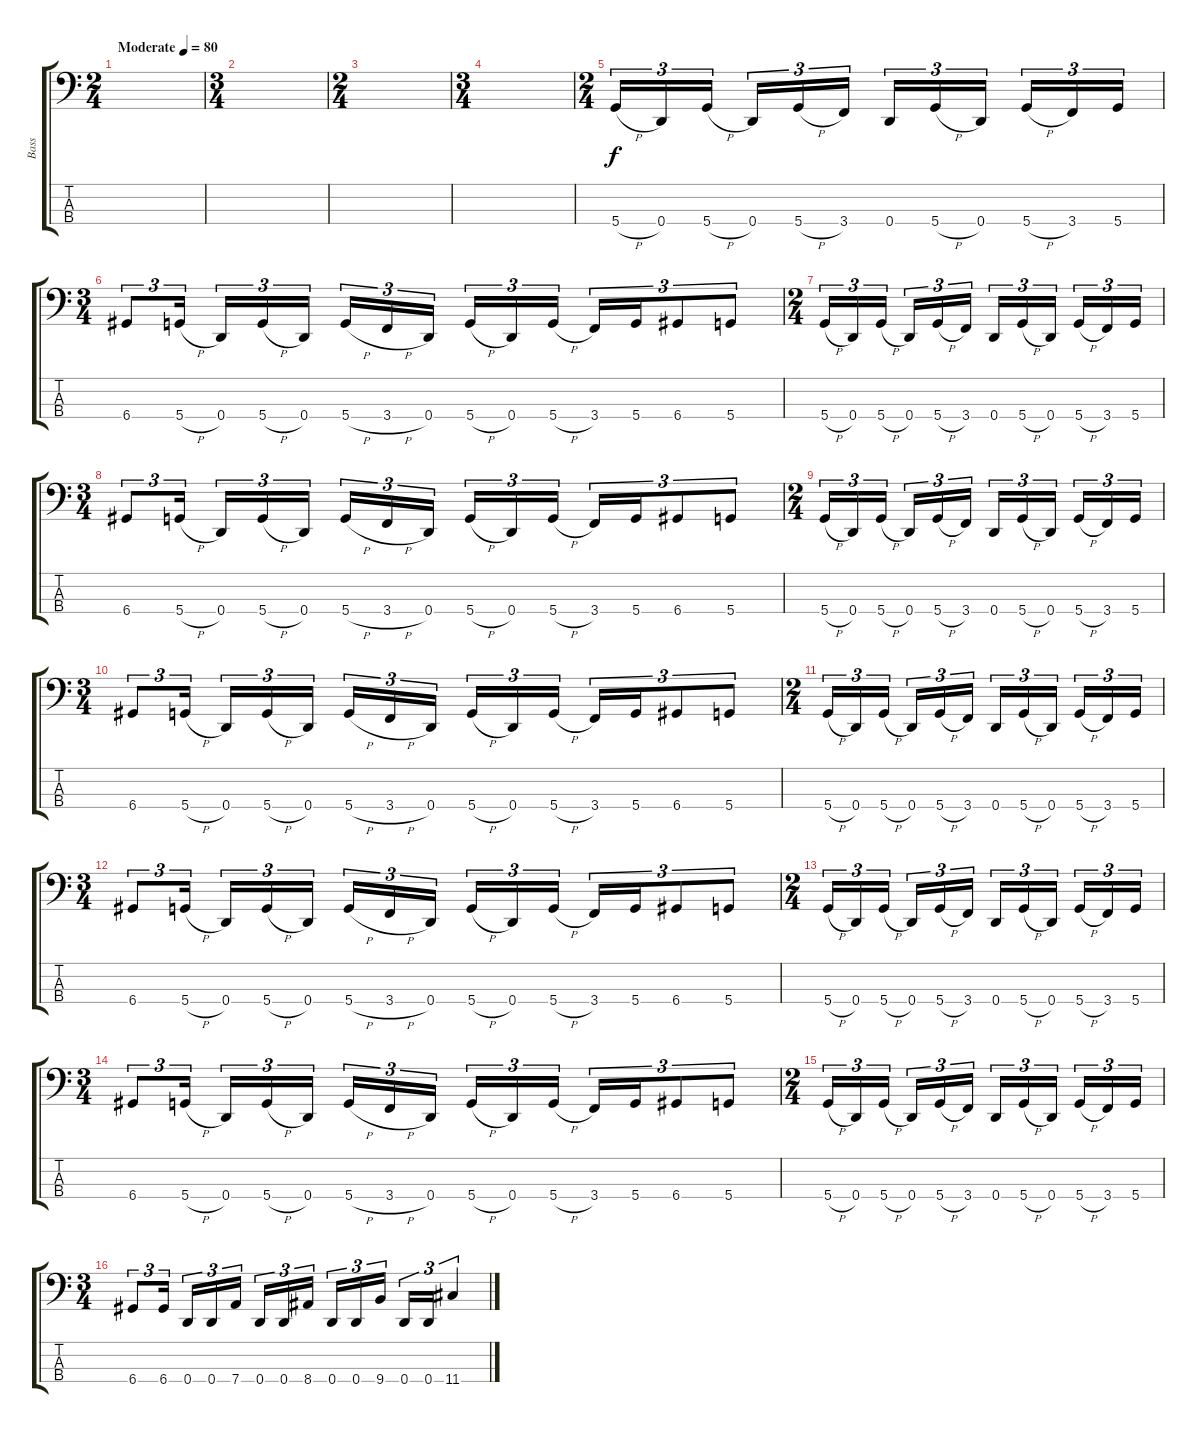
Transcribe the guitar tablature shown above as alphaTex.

\track ("Bass" "Bass") {instrument electricbassfinger}
\staff {score tabs}
\tuning (G2 D2 A1 D1) {hide}
\ts (2 4)
\tempo (80 "Moderate")
\tempo 66
\tempo (80 "Moderate")
\clef f4
\ks c
|
\ts (3 4)
|
\ts (2 4)
|
\ts (3 4)
|
\ts (2 4)
5.4{h}.16{tu (3 2)} 0.4.16{tu (3 2)} 5.4{h}.16{tu (3 2) beam splitsecondary} 0.4.16{tu (3 2)} 5.4{h}.16{tu (3 2)} 3.4.16{tu (3 2)} 0.4.16{tu (3 2)} 5.4{h}.16{tu (3 2)} 0.4.16{tu (3 2) beam splitsecondary} 5.4{h}.16{tu (3 2)} 3.4.16{tu (3 2)} 5.4.16{tu (3 2)} |
\ts (3 4)
6.4.8{tu (3 2)} 5.4{h}.16{tu (3 2) beam splitsecondary} 0.4.16{tu (3 2)} 5.4{h}.16{tu (3 2)} 0.4.16{tu (3 2)} 5.4{h}.16{tu (3 2)} 3.4{h}.16{tu (3 2)} 0.4.16{tu (3 2) beam splitsecondary} 5.4{h}.16{tu (3 2)} 0.4.16{tu (3 2)} 5.4{h}.16{tu (3 2)} 3.4.16{tu (3 2)} 5.4.16{tu (3 2)} 6.4.8{tu (3 2)} 5.4.8{tu (3 2)} |
\ts (2 4)
5.4{h}.16{tu (3 2)} 0.4.16{tu (3 2)} 5.4{h}.16{tu (3 2) beam splitsecondary} 0.4.16{tu (3 2)} 5.4{h}.16{tu (3 2)} 3.4.16{tu (3 2)} 0.4.16{tu (3 2)} 5.4{h}.16{tu (3 2)} 0.4.16{tu (3 2) beam splitsecondary} 5.4{h}.16{tu (3 2)} 3.4.16{tu (3 2)} 5.4.16{tu (3 2)} |
\ts (3 4)
6.4.8{tu (3 2)} 5.4{h}.16{tu (3 2) beam splitsecondary} 0.4.16{tu (3 2)} 5.4{h}.16{tu (3 2)} 0.4.16{tu (3 2)} 5.4{h}.16{tu (3 2)} 3.4{h}.16{tu (3 2)} 0.4.16{tu (3 2) beam splitsecondary} 5.4{h}.16{tu (3 2)} 0.4.16{tu (3 2)} 5.4{h}.16{tu (3 2)} 3.4.16{tu (3 2)} 5.4.16{tu (3 2)} 6.4.8{tu (3 2)} 5.4.8{tu (3 2)} |
\ts (2 4)
5.4{h}.16{tu (3 2)} 0.4.16{tu (3 2)} 5.4{h}.16{tu (3 2) beam splitsecondary} 0.4.16{tu (3 2)} 5.4{h}.16{tu (3 2)} 3.4.16{tu (3 2)} 0.4.16{tu (3 2)} 5.4{h}.16{tu (3 2)} 0.4.16{tu (3 2) beam splitsecondary} 5.4{h}.16{tu (3 2)} 3.4.16{tu (3 2)} 5.4.16{tu (3 2)} |
\ts (3 4)
6.4.8{tu (3 2)} 5.4{h}.16{tu (3 2) beam splitsecondary} 0.4.16{tu (3 2)} 5.4{h}.16{tu (3 2)} 0.4.16{tu (3 2)} 5.4{h}.16{tu (3 2)} 3.4{h}.16{tu (3 2)} 0.4.16{tu (3 2) beam splitsecondary} 5.4{h}.16{tu (3 2)} 0.4.16{tu (3 2)} 5.4{h}.16{tu (3 2)} 3.4.16{tu (3 2)} 5.4.16{tu (3 2)} 6.4.8{tu (3 2)} 5.4.8{tu (3 2)} |
\ts (2 4)
5.4{h}.16{tu (3 2)} 0.4.16{tu (3 2)} 5.4{h}.16{tu (3 2) beam splitsecondary} 0.4.16{tu (3 2)} 5.4{h}.16{tu (3 2)} 3.4.16{tu (3 2)} 0.4.16{tu (3 2)} 5.4{h}.16{tu (3 2)} 0.4.16{tu (3 2) beam splitsecondary} 5.4{h}.16{tu (3 2)} 3.4.16{tu (3 2)} 5.4.16{tu (3 2)} |
\ts (3 4)
6.4.8{tu (3 2)} 5.4{h}.16{tu (3 2) beam splitsecondary} 0.4.16{tu (3 2)} 5.4{h}.16{tu (3 2)} 0.4.16{tu (3 2)} 5.4{h}.16{tu (3 2)} 3.4{h}.16{tu (3 2)} 0.4.16{tu (3 2) beam splitsecondary} 5.4{h}.16{tu (3 2)} 0.4.16{tu (3 2)} 5.4{h}.16{tu (3 2)} 3.4.16{tu (3 2)} 5.4.16{tu (3 2)} 6.4.8{tu (3 2)} 5.4.8{tu (3 2)} |
\ts (2 4)
5.4{h}.16{tu (3 2)} 0.4.16{tu (3 2)} 5.4{h}.16{tu (3 2) beam splitsecondary} 0.4.16{tu (3 2)} 5.4{h}.16{tu (3 2)} 3.4.16{tu (3 2)} 0.4.16{tu (3 2)} 5.4{h}.16{tu (3 2)} 0.4.16{tu (3 2) beam splitsecondary} 5.4{h}.16{tu (3 2)} 3.4.16{tu (3 2)} 5.4.16{tu (3 2)} |
\ts (3 4)
6.4.8{tu (3 2)} 5.4{h}.16{tu (3 2) beam splitsecondary} 0.4.16{tu (3 2)} 5.4{h}.16{tu (3 2)} 0.4.16{tu (3 2)} 5.4{h}.16{tu (3 2)} 3.4{h}.16{tu (3 2)} 0.4.16{tu (3 2) beam splitsecondary} 5.4{h}.16{tu (3 2)} 0.4.16{tu (3 2)} 5.4{h}.16{tu (3 2)} 3.4.16{tu (3 2)} 5.4.16{tu (3 2)} 6.4.8{tu (3 2)} 5.4.8{tu (3 2)} |
\ts (2 4)
5.4{h}.16{tu (3 2)} 0.4.16{tu (3 2)} 5.4{h}.16{tu (3 2) beam splitsecondary} 0.4.16{tu (3 2)} 5.4{h}.16{tu (3 2)} 3.4.16{tu (3 2)} 0.4.16{tu (3 2)} 5.4{h}.16{tu (3 2)} 0.4.16{tu (3 2) beam splitsecondary} 5.4{h}.16{tu (3 2)} 3.4.16{tu (3 2)} 5.4.16{tu (3 2)} |
\ts (3 4)
6.4.8{tu (3 2)} 6.4.16{tu (3 2) beam splitsecondary} 0.4.16{tu (3 2)} 0.4.16{tu (3 2)} 7.4.16{tu (3 2)} 0.4.16{tu (3 2)} 0.4.16{tu (3 2)} 8.4.16{tu (3 2) beam splitsecondary} 0.4.16{tu (3 2)} 0.4.16{tu (3 2)} 9.4.16{tu (3 2)} 0.4.16{tu (3 2)} 0.4.16{tu (3 2)} 11.4.4{tu (3 2)}
